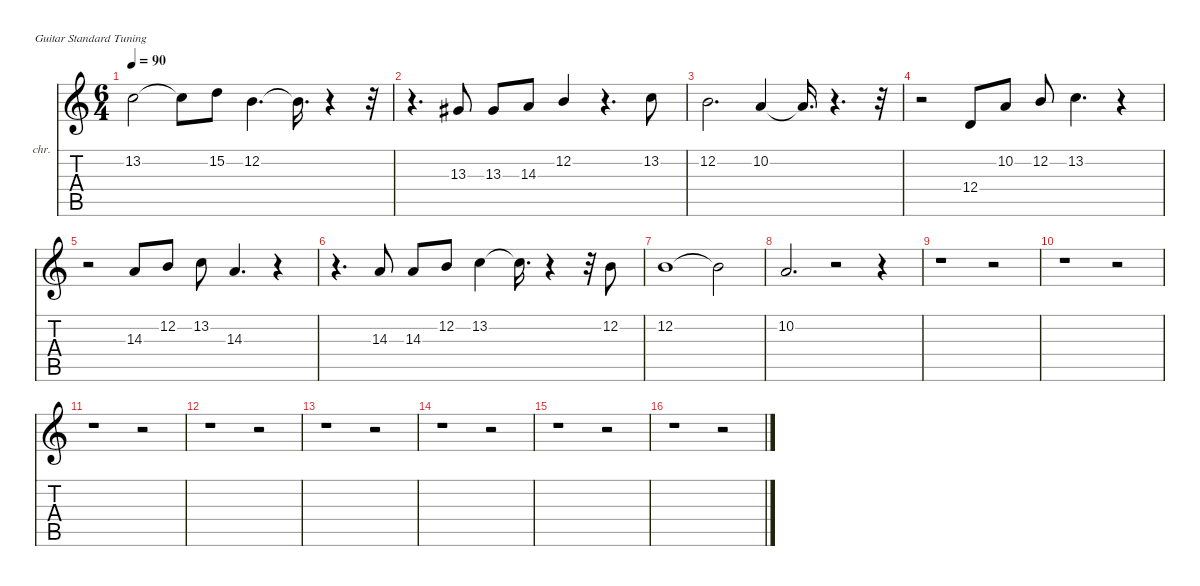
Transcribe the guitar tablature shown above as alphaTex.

\defaultSystemsLayout 4
\hideDynamics
\bracketExtendMode nobrackets
\firstSystemTrackNameOrientation horizontal
\otherSystemsTrackNameOrientation horizontal
\track ("Vokal" "chr.") {instrument choiraahs}
\staff {score tabs}
\tuning (E4 B3 G3 D3 A2 E2)
\ts (6 4)
\tempo 90
\clef g2
\ks c
13.2.2{dy f beam Down} 13.2{t}.8{beam Down} 15.2.8{beam Down} 12.2.4{d beam Down} 12.2{t}.16{d beam Down} r.4{beam Down} r.32{beam Down} |
r.4{d beam Down} 13.3{acc #}.8{beam Up} 13.3{acc #}.8{beam Up} 14.3.8{beam Up} 12.2.4{beam Up} r.4{d beam Up} 13.2.8{beam Down} |
12.2.2{d beam Down} 10.2.4{beam Up} 10.2{t}.16{d beam Up} r.4{d beam Up} r.32{beam Up} |
r.2{beam Down} 12.4.8{beam Up} 10.2.8{beam Up} 12.2.8{beam Up} 13.2.4{d beam Down} r.4{beam Down} |
r.2{beam Down} 14.3.8{beam Up} 12.2.8{beam Up} 13.2.8{beam Down} 14.3.4{d beam Up} r.4{beam Up} |
r.4{d beam Down} 14.3.8{beam Up} 14.3.8{beam Up} 12.2.8{beam Up} 13.2.4{beam Down} 13.2{t}.16{d beam Down} r.4{beam Down} r.32{beam Down} 12.2.8{beam Down} |
12.2.1{beam Down} 12.2{t}.2{beam Down} |
10.2.2{d beam Up} r.2{beam Up} r.4{beam Up} |
r.1{beam Down} r.2{beam Down} |
r.1{beam Down} r.2{beam Down} |
r.1{beam Down} r.2{beam Down} |
r.1{beam Down} r.2{beam Down} |
r.1{beam Down} r.2{beam Down} |
r.1{beam Down} r.2{beam Down} |
r.1{beam Down} r.2{beam Down} |
r.1{beam Down} r.2{beam Down}
